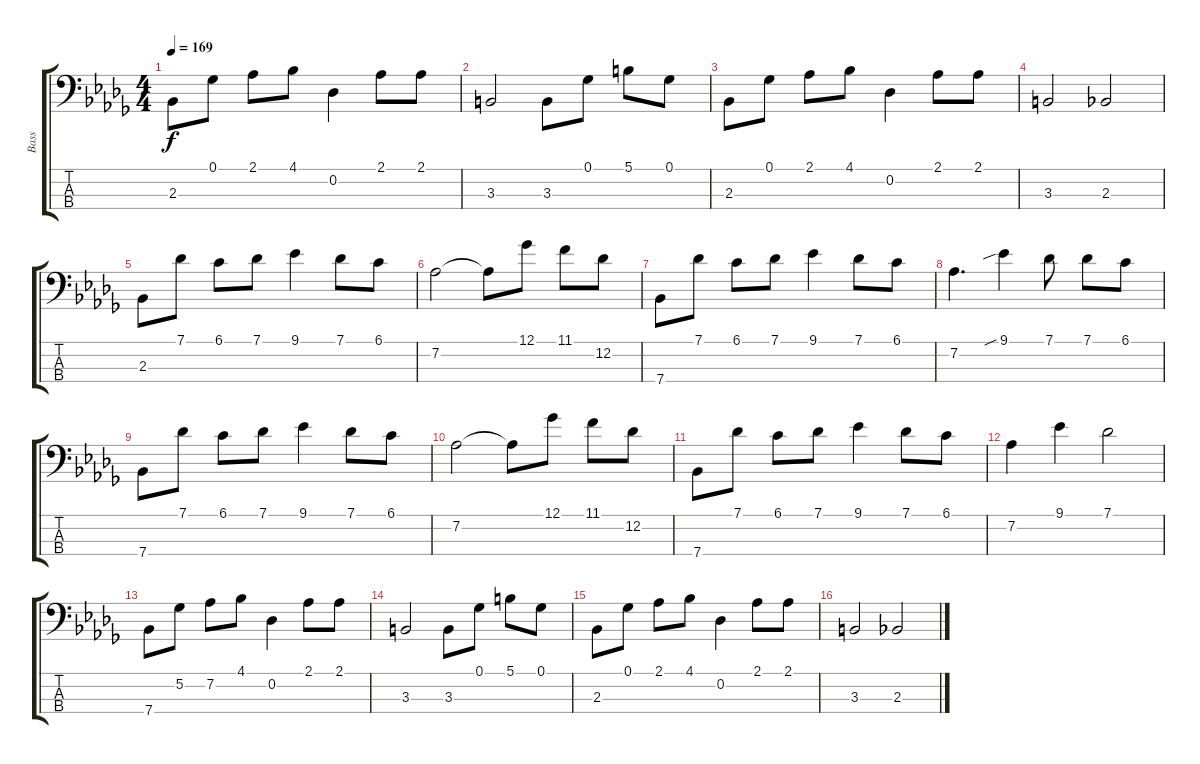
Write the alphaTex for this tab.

\track ("Bass" "Bass") {instrument electricbasspick}
\staff {score tabs}
\tuning (Gb2 Db2 Ab1 Eb1) {hide}
\ts (4 4)
\tempo 169
\clef f4
\ks db
2.3.8{dy f} 0.1.8 2.1.8 4.1.8 0.2.4 2.1.8 2.1.8 |
3.3.2 3.3.8 0.1.8 5.1.8 0.1.8 |
2.3.8 0.1.8 2.1.8 4.1.8 0.2.4 2.1.8 2.1.8 |
3.3.2 2.3.2 |
2.3.8 7.1.8 6.1.8 7.1.8 9.1.4 7.1.8 6.1.8 |
7.2.2 7.2{t}.8 12.1.8 11.1.8 12.2.8 |
7.4.8 7.1.8 6.1.8 7.1.8 9.1.4 7.1.8 6.1.8 |
7.2.4{d} 9.1{sib}.4 7.1.8 7.1.8 6.1.8 |
7.4.8 7.1.8 6.1.8 7.1.8 9.1.4 7.1.8 6.1.8 |
7.2.2 7.2{t}.8 12.1.8 11.1.8 12.2.8 |
7.4.8 7.1.8 6.1.8 7.1.8 9.1.4 7.1.8 6.1.8 |
7.2.4 9.1.4 7.1.2 |
7.4.8 5.2.8 7.2.8 4.1.8 0.2.4 2.1.8 2.1.8 |
3.3.2 3.3.8 0.1.8 5.1.8 0.1.8 |
2.3.8 0.1.8 2.1.8 4.1.8 0.2.4 2.1.8 2.1.8 |
3.3.2 2.3.2
